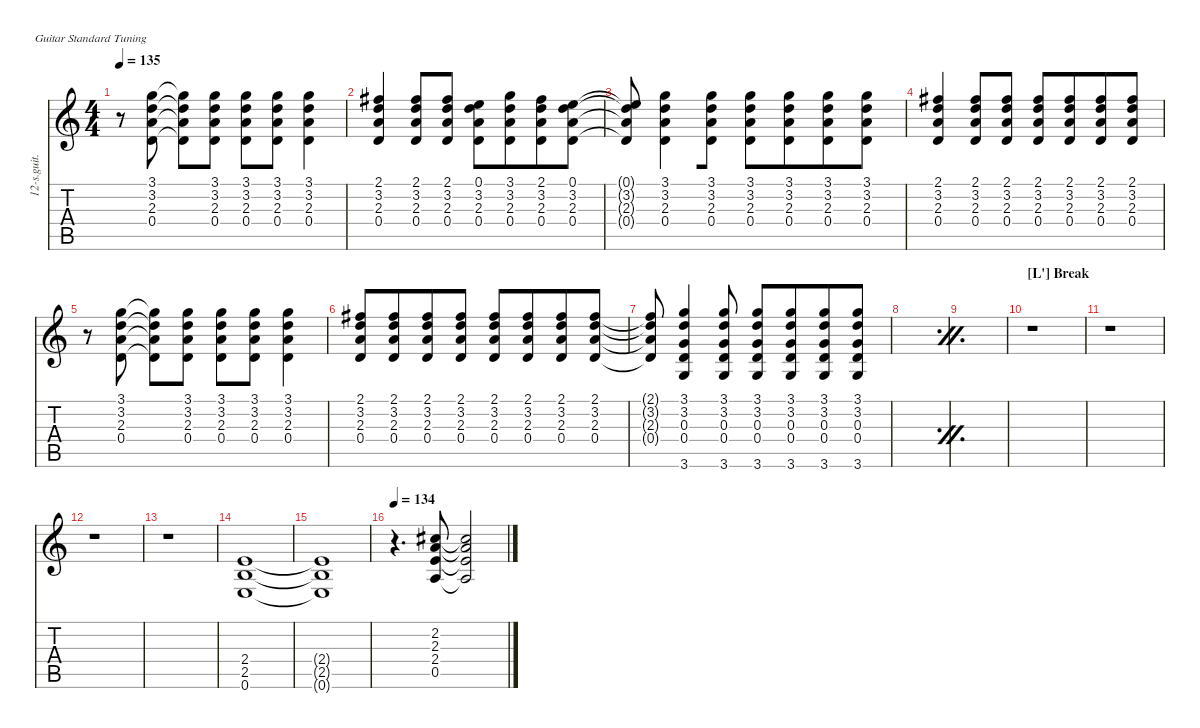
\defaultSystemsLayout 4
\hideDynamics
\bracketExtendMode nobrackets
\track ("E.Guitar II" "12-s.guit.") {solo instrument acousticguitarsteel}
\staff {score tabs}
\tuning (E4 B3 G3 D3 A2 E2)
\ts (4 4)
\tempo 135
\clef g2
\ks c
r.8{dy mf} (3.1 3.2 2.3 0.4).8 (3.1{t} 3.2{t} 2.3{t} 0.4{t}).8 (3.1 3.2 2.3 0.4).8 (3.1 3.2 2.3 0.4).8 (3.1 3.2 2.3 0.4).8 (3.1 3.2 2.3 0.4).4 |
(2.1{acc #} 3.2 2.3 0.4).4 (2.1{acc #} 3.2 2.3 0.4).8 (2.1{acc #} 3.2 2.3 0.4).8 (0.1 3.2 2.3 0.4).8 (3.1 3.2 2.3 0.4).8{beam merge} (2.1{acc #} 3.2 2.3 0.4).8 (0.1 3.2 2.3 0.4).8 |
(0.1{t} 3.2{t} 2.3{t} 0.4{t}).8 (3.1 3.2 2.3 0.4).4{beam merge} (3.1 3.2 2.3 0.4).8{beam split} (3.1 3.2 2.3 0.4).8{beam merge} (3.1 3.2 2.3 0.4).8{beam merge} (3.1 3.2 2.3 0.4).8{beam merge} (3.1 3.2 2.3 0.4).8{beam merge} |
(2.1{acc #} 3.2 2.3 0.4).4 (2.1{acc #} 3.2 2.3 0.4).8 (2.1{acc #} 3.2 2.3 0.4).8 (2.1{acc #} 3.2 2.3 0.4).8 (2.1{acc #} 3.2 2.3 0.4).8{beam merge} (2.1{acc #} 3.2 2.3 0.4).8 (2.1{acc #} 3.2 2.3 0.4).8 |
r.8 (3.1 3.2 2.3 0.4).8{beam split} (3.1{t} 3.2{t} 2.3{t} 0.4{t}).8{beam merge} (3.1 3.2 2.3 0.4).8{beam split} (3.1 3.2 2.3 0.4).8{beam merge} (3.1 3.2 2.3 0.4).8{beam split} (3.1 3.2 2.3 0.4).4{beam merge} |
(2.1{acc #} 3.2 2.3 0.4).8 (2.1{acc #} 3.2 2.3 0.4).8{beam merge} (2.1{acc #} 3.2 2.3 0.4).8 (2.1{acc #} 3.2 2.3 0.4).8 (2.1{acc #} 3.2 2.3 0.4).8 (2.1{acc #} 3.2 2.3 0.4).8{beam merge} (2.1{acc #} 3.2 2.3 0.4).8 (2.1{acc #} 3.2 2.3 0.4).8 |
(2.1{t acc #} 3.2{t} 2.3{t} 0.4{t}).8 (3.1 3.2 0.3 0.4 3.6).4 (3.1 3.2 0.3 0.4 3.6).8 (3.1 3.2 0.3 0.4 3.6).8 (3.1 3.2 0.3 0.4 3.6).8{beam merge} (3.1 3.2 0.3 0.4 3.6).8 (3.1 3.2 0.3 0.4 3.6).8 |
\simile firstofdouble
|
\simile secondofdouble
|
\section ("L'" "Break")
\simile none
\scale
0.0892038 r.1 |
\scale
0.0534457 r.1 |
\scale
0.0534455 r.1 |
\scale
0.0543509 r.1 |
\scale
0.19113 (0.6 2.5 2.4).1{instrument overdrivenguitar} |
\scale
0.192944 (0.6{t} 2.5{t} 2.4{t}).1 |
\tempo 134
\scale
0.180263 r.4{d} (0.5 2.4 2.3 2.2{acc #}).8 (0.5{t} 2.4{t} 2.3{t} 2.2{t acc #}).2
